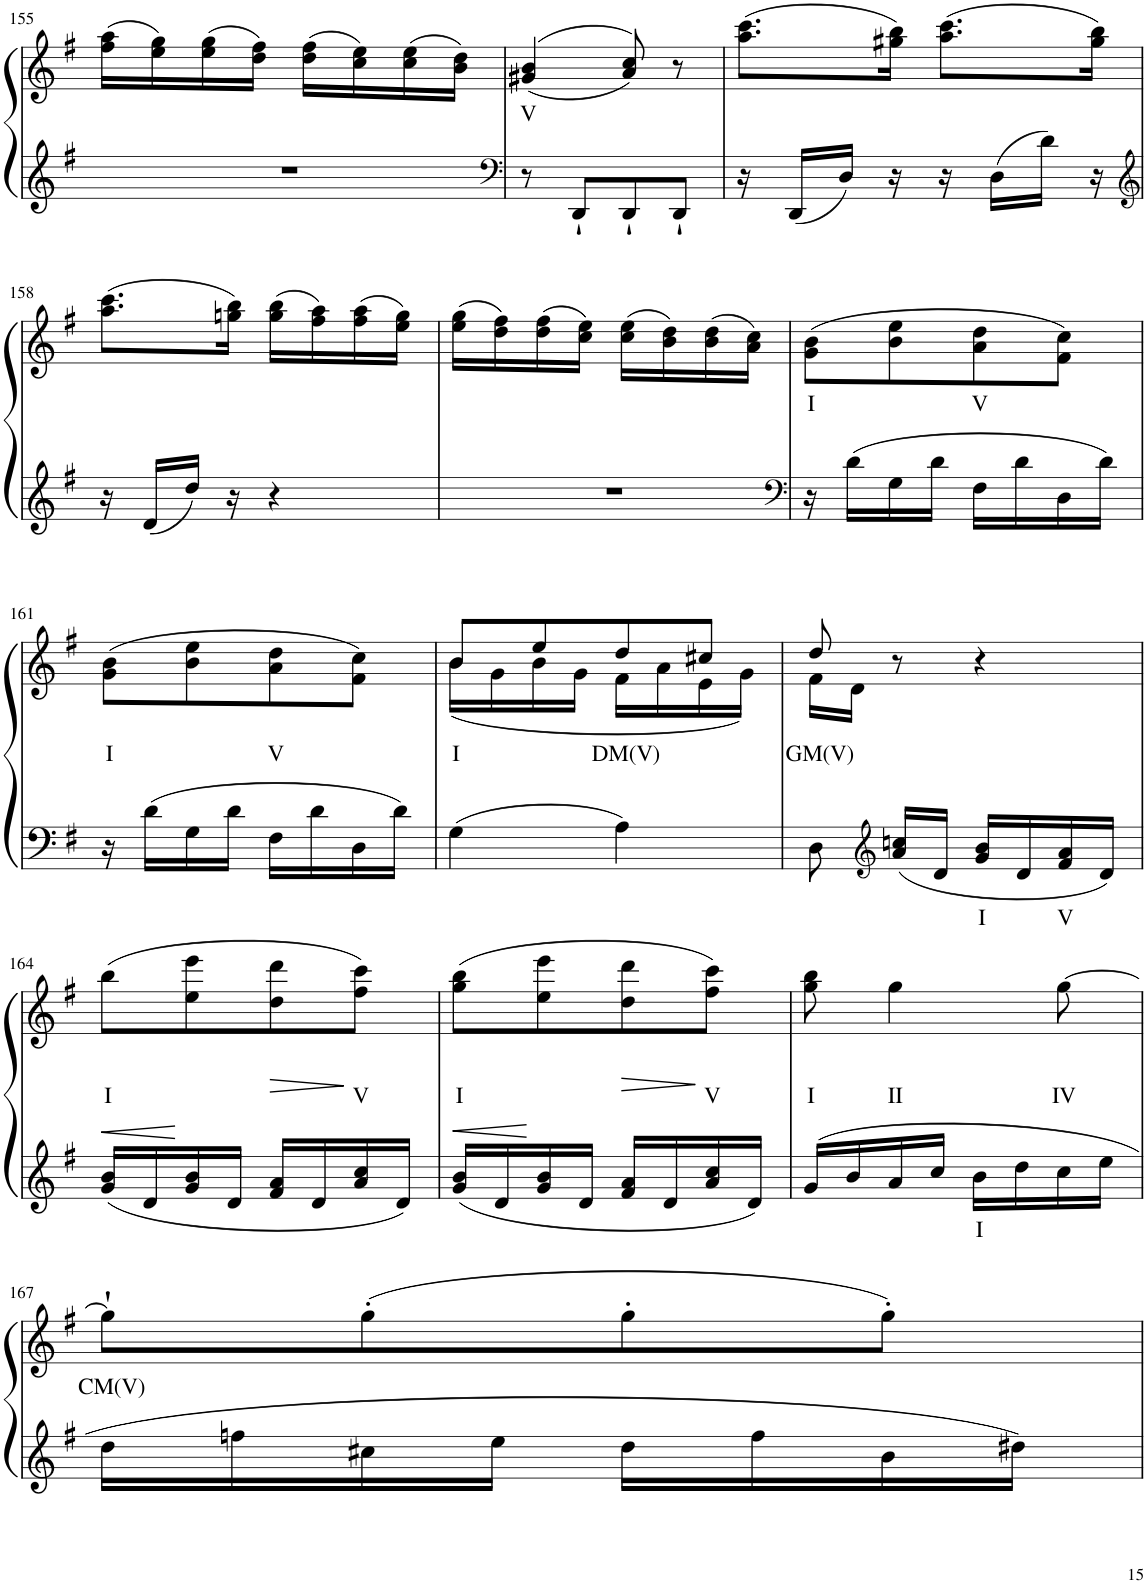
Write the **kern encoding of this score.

**kern	**text	**kern	**text	**dynam
*part1	*part1	*part1	*part1	*part1
*staff2	*staff2	*staff1	*staff1	*staff1/2
*I"Piano	*	*	*	*
*I'Pno	*	*	*	*
!!LO:PB:g=z
*clefG2	*	*clefG2	*	*
*k[f#]	*	*k[f#]	*	*
*M2/4	*	*M2/4	*	*
=155	=155	=155	=155	=155
2r	.	(16ff#\ 16aa\LL	.	.
.	.	16ee\ 16gg\)	.	.
.	.	(16ee\ 16gg\	.	.
.	.	16dd\ 16ff#\JJ)	.	.
.	.	(16dd\ 16ff#\LL	.	.
.	.	16cc\ 16ee\)	.	.
.	.	(16cc\ 16ee\	.	.
.	.	16b\ 16dd\JJ)	.	.
=156	=156	=156	=156	=156
*clefF4	*	*	*	*
!	!	!	!LO:LY:b	!
8r	.	((>4g#X/ 4b/	V	.
8DD'`/L	.	.	.	.
8DD'`/	.	8a/ 8cc/))	.	.
8DD'`/J	.	8r	.	.
=157	=157	=157	=157	=157
16r	.	(8.aa\ 8.ccc\L	.	.
16DD/LL	.	.	.	.
16D/JJ	.	.	.	.
16r	.	16gg#X\ 16bb\Jk)	.	.
16r	.	(8.aa\ 8.ccc\L	.	.
16D\LL	.	.	.	.
16d\JJ	.	.	.	.
16r	.	16gg#\ 16bb\Jk)	.	.
!!LO:LB:g=z
=158	=158	=158	=158	=158
*clefG2	*	*	*	*
16r	.	(8.aa\ 8.ccc\L	.	.
16d/LL	.	.	.	.
16dd/JJ	.	.	.	.
16r	.	16ggn\ 16bb\Jk)	.	.
4r	.	(16gg\ 16bb\LL	.	.
.	.	16ff#\ 16aa\)	.	.
.	.	(16ff#\ 16aa\	.	.
.	.	16ee\ 16gg\JJ)	.	.
=159	=159	=159	=159	=159
2r	.	(16ee\ 16gg\LL	.	.
.	.	16dd\ 16ff#\)	.	.
.	.	(16dd\ 16ff#\	.	.
.	.	16cc\ 16ee\JJ)	.	.
.	.	(16cc\ 16ee\LL	.	.
.	.	16b\ 16dd\)	.	.
.	.	(16b\ 16dd\	.	.
.	.	16a\ 16cc\JJ)	.	.
=160	=160	=160	=160	=160
*clefF4	*	*	*	*
!	!	!	!LO:LY:b	!
16r	.	(8g\ 8b\L	I	.
16d\LL	.	.	.	.
16G\	.	8b\ 8ee\	.	.
16d\JJ	.	.	.	.
!	!	!	!LO:LY:b	!
16F#\LL	.	8a\ 8dd\	V	.
16d\	.	.	.	.
16D\	.	8f#\ 8cc\J)	.	.
16d\JJ	.	.	.	.
!!LO:LB:g=z
=161	=161	=161	=161	=161
!	!	!	!LO:LY:b	!
16r	.	(8g\ 8b\L	I	.
16d\LL	.	.	.	.
16G\	.	8b\ 8ee\	.	.
16d\JJ	.	.	.	.
!	!	!	!LO:LY:b	!
16F#\LL	.	8a\ 8dd\	V	.
16d\	.	.	.	.
16D\	.	8f#\ 8cc\J)	.	.
16d\JJ	.	.	.	.
=162	=162	=162	=162	=162
!	!	!	!LO:LY:b	!
*	*	*^	*	*
4G\	.	8b/L	(16b\LL	I	.
.	.	.	16g\	.	.
.	.	8ee/	16b\	.	.
.	.	.	16g\JJ	.	.
!	!	!	!	!LO:LY:b	!
4A\	.	8dd/	16f#\LL	DM(V)	.
.	.	.	16a\	.	.
.	.	8cc#X/J	16e\	.	.
.	.	.	16g\JJ)	.	.
=163	=163	=163	=163	=163	=163
!	!	!	!	!LO:LY:b	!
8D\	.	8dd/	16f#\LL	GM(V)	.
.	.	.	16d\JJ	.	.
*clefG2	*	*	*	*	*
16a/ 16ccn/LL	.	8r	4.ryy	.	.
16d/JJ	.	.	.	.	.
!	!LO:LY:b	!	!	!	!
16g/ 16b/LL	I	4r	.	.	.
16d/	.	.	.	.	.
!	!LO:LY:b	!	!	!	!
16f#/ 16a/	V	.	.	.	.
16d/JJ	.	.	.	.	.
*	*	*v	*v	*	*
!!LO:LB:g=z
=164	=164	=164	=164	=164
!	!	!	!LO:LY:b	!LO:HP:b
16g/ 16b/LL	.	(8bb\L	I	<
16d/	.	.	.	.
16g/ 16b/	.	8ee\ 8eee\	.	[
16d/JJ	.	.	.	.
!	!	!	!	!LO:HP:b
16f#/ 16a/LL	.	8dd\ 8ddd\	.	>
16d/	.	.	.	.
!	!	!	!LO:LY:b	!
16a/ 16cc/	.	8ff#\ 8ccc\J)	V	]
16d/JJ	.	.	.	.
=165	=165	=165	=165	=165
!	!	!	!LO:LY:b	!LO:HP:b
16g/ 16b/LL	.	(8gg\ 8bb\L	I	<
16d/	.	.	.	.
16g/ 16b/	.	8ee\ 8eee\	.	[
16d/JJ	.	.	.	.
!	!	!	!	!LO:HP:b
16f#/ 16a/LL	.	8dd\ 8ddd\	.	>
16d/	.	.	.	.
!	!	!	!LO:LY:b	!
16a/ 16cc/	.	8ff#\ 8ccc\J)	V	]
16d/JJ	.	.	.	.
=166	=166	=166	=166	=166
!	!	!	!LO:LY:b	!
16g/LL	.	8gg\ 8bb\	I	.
16b/	.	.	.	.
!	!	!	!LO:LY:b	!
16a/	.	4gg\	II	.
16cc/JJ	.	.	.	.
!	!LO:LY:b	!	!	!
16b\LL	I	.	.	.
16dd\	.	.	.	.
!	!	!	!LO:LY:b	!
16cc\	.	[8gg\	IV	.
16ee\JJ	.	.	.	.
!!LO:LB:g=z
=167	=167	=167	=167	=167
!	!	!	!LO:LY:b	!
16dd\LL	.	8gg'`\L]	CM(V)	.
16ffn\	.	.	.	.
16cc#X\	.	(8gg'\	.	.
16ee\JJ	.	.	.	.
16dd\LL	.	8gg'\	.	.
16ff\	.	.	.	.
16b\	.	8gg'\J)	.	.
16dd#X\JJ	.	.	.	.
=	=	=	=	=
*-	*-	*-	*-	*-
